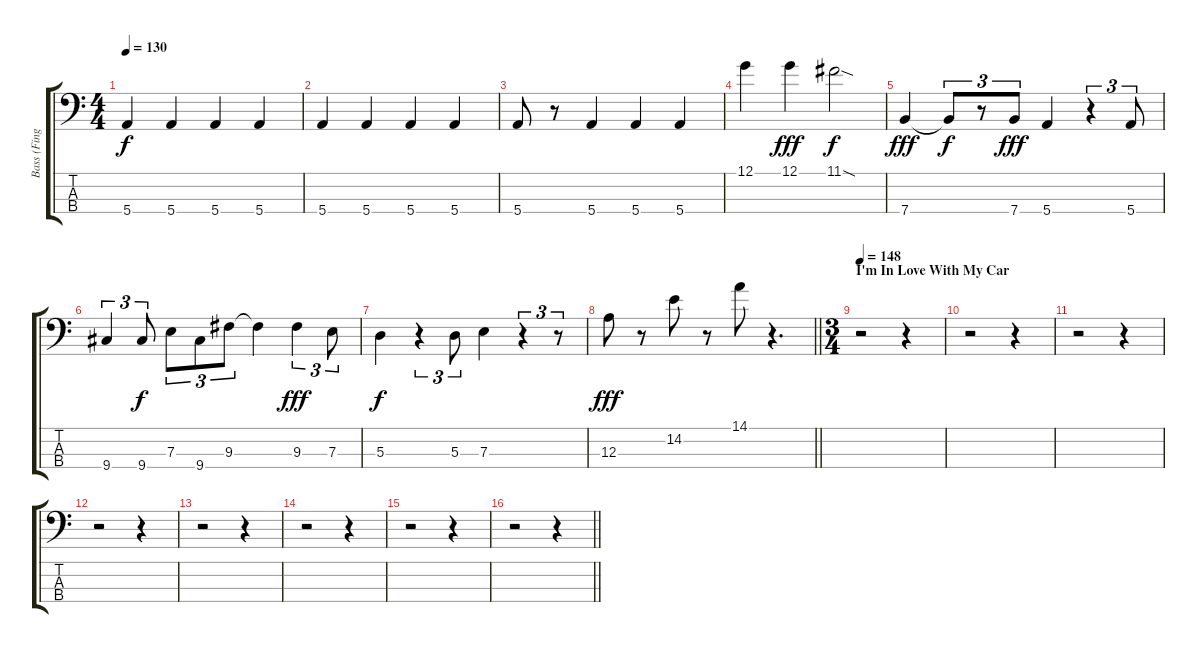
\track ("Bass (Finger)" "Bass (Fing") {instrument electricbassfinger}
\staff {score tabs}
\tuning (G2 D2 A1 E1) {hide}
\ts (4 4)
\tempo 130
\clef f4
\ks c
5.4.4{dy f} 5.4.4 5.4.4 5.4.4 |
5.4.4 5.4.4 5.4.4 5.4.4 |
5.4.8 r.8 5.4.4 5.4.4 5.4.4 |
12.1.4 12.1.4{dy fff} 11.1{sod}.2{dy f} |
7.4.4{dy fff} 7.4{t}.8{tu (3 2) dy f} r.8{tu (3 2)} 7.4.8{tu (3 2) dy fff} 5.4.4 r.4{tu (3 2)} 5.4.8{tu (3 2)} |
9.4.4{tu (3 2)} 9.4.8{tu (3 2) dy f} 7.3.8{tu (3 2)} 9.4.8{tu (3 2)} 9.3.8{tu (3 2)} 9.3{t}.4 9.3.4{tu (3 2) dy fff} 7.3.8{tu (3 2)} |
5.3.4{dy f} r.4{tu (3 2)} 5.3.8{tu (3 2)} 7.3.4 r.4{tu (3 2)} r.8{tu (3 2)} |
\barLineRight lightlight
12.3.8{dy fff} r.8 14.2.8 r.8 14.1.8 r.4{d} |
\ts (3 4)
\section ("" "I'm In Love With My Car")
\tempo 148
r.2 r.4 |
r.2 r.4 |
r.2 r.4 |
r.2 r.4 |
r.2 r.4 |
r.2 r.4 |
r.2 r.4 |
\barLineRight lightlight
r.2 r.4
